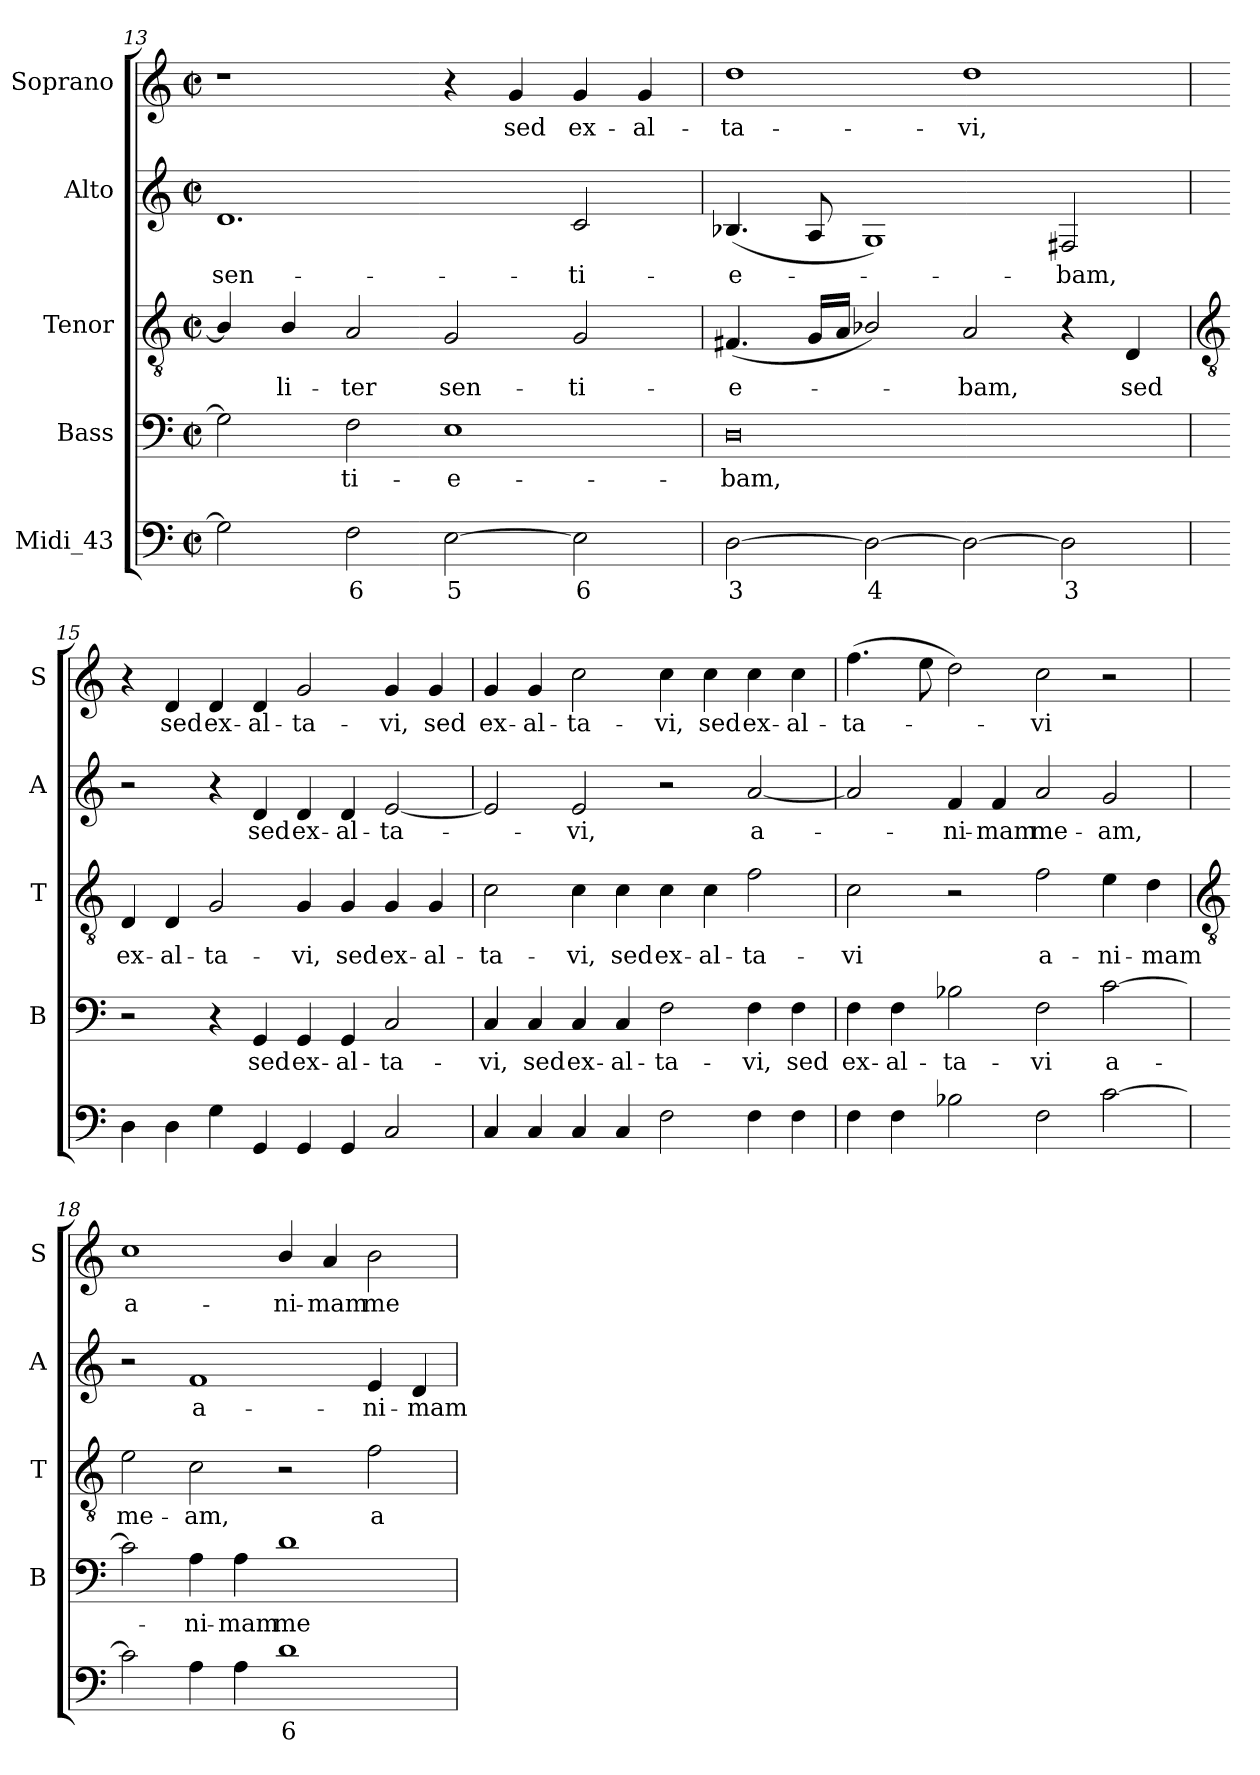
**kern	**text	**kern	**text	**kern	**text	**kern	**text	**kern	**text
*part5	*part5	*part4	*part4	*part3	*part3	*part2	*part2	*part1	*part1
*staff5	*staff5	*staff4	*staff4	*staff3	*staff3	*staff2	*staff2	*staff1	*staff1
*I"Midi_43	*	*I"Bass	*	*I"Tenor	*	*I"Alto	*	*I"Soprano	*
*	*	*I'B	*	*I'T	*	*I'A	*	*I'S	*
*clefF4	*	*clefF4	*	*clefGv2	*	*clefG2	*	*clefG2	*
*k[]	*	*k[]	*	*k[]	*	*k[]	*	*k[]	*
*C:	*	*C:	*	*C:	*	*C:	*	*C:	*
*M4/2	*	*M4/2	*	*M4/2	*	*M4/2	*	*M4/2	*
*met(c|)	*	*met(c|)	*	*met(c|)	*	*met(c|)	*	*met(c|)	*
=13	=13	=13	=13	=13	=13	=13	=13	=13	=13
!	!	!	!	!	!	!	!LO:LY:b	!	!
2G]	.	2G]	.	4B/]	.	1.d	sen-	1r	.
!	!	!	!	!	!LO:LY:b	!	!	!	!
.	.	.	.	4B/	li-	.	.	.	.
!	!LO:LY:b	!	!LO:LY:b	!	!LO:LY:b	!	!	!	!
2F	6	2F	ti-	2A	-ter	.	.	.	.
!	!LO:LY:b	!	!LO:LY:b	!	!LO:LY:b	!	!	!	!
[2E	5	1E	-e-	2G	sen-	.	.	4r	.
!	!	!	!	!	!	!	!	!	!LO:LY:b
.	.	.	.	.	.	.	.	4g	sed
!	!LO:LY:b	!	!	!	!LO:LY:b	!	!LO:LY:b	!	!LO:LY:b
2E]	6	.	.	2G	-ti-	2c	-ti-	4g	ex-
!	!	!	!	!	!	!	!	!	!LO:LY:b
.	.	.	.	.	.	.	.	4g	-al-
=14	=14	=14	=14	=14	=14	=14	=14	=14	=14
!	!LO:LY:b	!	!LO:LY:b	!	!LO:LY:b	!	!LO:LY:b	!	!LO:LY:b
[2D	3	0D	-bam,	(<4.F#X	-e-	(<4.B-X	-e-	1dd	-ta-
.	.	.	.	16GLL	.	8A	.	.	.
.	.	.	.	16AJJ	.	.	.	.	.
!	!LO:LY:b	!	!	!	!	!	!	!	!
2D_	4	.	.	2B-X/)	.	1G)	.	.	.
!	!	!	!	!	!LO:LY:b	!	!	!	!LO:LY:b
2D_	.	.	.	2A	bam,	.	.	1dd	-vi,
!	!LO:LY:b	!	!	!	!	!	!LO:LY:b	!	!
2D]	3	.	.	4r	.	2F#X	bam,	.	.
!	!	!	!	!	!LO:LY:b	!	!	!	!
.	.	.	.	4D	sed	.	.	.	.
!!LO:LB:g=z
=15	=15	=15	=15	=15	=15	=15	=15	=15	=15
*	*	*	*	*clefGv2	*	*	*	*	*
!	!	!	!	!	!LO:LY:b	!	!	!	!
4D	.	2r	.	4D	ex-	2r	.	4r	.
!	!	!	!	!	!LO:LY:b	!	!	!	!LO:LY:b
4D	.	.	.	4D	-al-	.	.	4d	sed
!	!	!	!	!	!LO:LY:b	!	!	!	!LO:LY:b
4G	.	4r	.	2G	-ta-	4r	.	4d	ex-
!	!	!	!LO:LY:b	!	!	!	!LO:LY:b	!	!LO:LY:b
4GG	.	4GG	sed	.	.	4d	sed	4d	-al-
!	!	!	!LO:LY:b	!	!LO:LY:b	!	!LO:LY:b	!	!LO:LY:b
4GG	.	4GG	ex-	4G	-vi,	4d	ex-	2g	-ta-
!	!	!	!LO:LY:b	!	!LO:LY:b	!	!LO:LY:b	!	!
4GG	.	4GG	-al-	4G	sed	4d	-al-	.	.
!	!	!	!LO:LY:b	!	!LO:LY:b	!	!LO:LY:b	!	!LO:LY:b
2C	.	2C	-ta-	4G	ex-	[2e	-ta-	4g	-vi,
!	!	!	!	!	!LO:LY:b	!	!	!	!LO:LY:b
.	.	.	.	4G	-al-	.	.	4g	sed
=16	=16	=16	=16	=16	=16	=16	=16	=16	=16
!	!	!	!LO:LY:b	!	!LO:LY:b	!	!	!	!LO:LY:b
4C	.	4C	-vi,	2c	-ta-	2e]	.	4g	ex-
!	!	!	!LO:LY:b	!	!	!	!	!	!LO:LY:b
4C	.	4C	sed	.	.	.	.	4g	-al-
!	!	!	!LO:LY:b	!	!LO:LY:b	!	!LO:LY:b	!	!LO:LY:b
4C	.	4C	ex-	4c	-vi,	2e	vi,	2cc	-ta-
!	!	!	!LO:LY:b	!	!LO:LY:b	!	!	!	!
4C	.	4C	-al-	4c	sed	.	.	.	.
!	!	!	!LO:LY:b	!	!LO:LY:b	!	!	!	!LO:LY:b
2F	.	2F	-ta-	4c	ex-	2r	.	4cc	-vi,
!	!	!	!	!	!LO:LY:b	!	!	!	!LO:LY:b
.	.	.	.	4c	-al-	.	.	4cc	sed
!	!	!	!LO:LY:b	!	!LO:LY:b	!	!LO:LY:b	!	!LO:LY:b
4F	.	4F	-vi,	2f	-ta-	[2a	a-	4cc	ex-
!	!	!	!LO:LY:b	!	!	!	!	!	!LO:LY:b
4F	.	4F	sed	.	.	.	.	4cc	-al-
=17	=17	=17	=17	=17	=17	=17	=17	=17	=17
!	!	!	!LO:LY:b	!	!LO:LY:b	!	!	!	!LO:LY:b
4F	.	4F	ex-	2c	-vi	2a]	.	(>4.ff	-ta-
!	!	!	!LO:LY:b	!	!	!	!	!	!
4F	.	4F	-al-	.	.	.	.	.	.
.	.	.	.	.	.	.	.	8ee	.
!	!	!	!LO:LY:b	!	!	!	!LO:LY:b	!	!
2B-X	.	2B-X	-ta-	2r	.	4f	ni-	2dd)	.
!	!	!	!	!	!	!	!LO:LY:b	!	!
.	.	.	.	.	.	4f	-mam	.	.
!	!	!	!LO:LY:b	!	!LO:LY:b	!	!LO:LY:b	!	!LO:LY:b
2F	.	2F	-vi	2f	a-	2a	me-	2cc	vi
!	!	!	!LO:LY:b	!	!LO:LY:b	!	!LO:LY:b	!	!
[2c	.	[2c	a-	4e	-ni-	2g	-am,	2r	.
!	!	!	!	!	!LO:LY:b	!	!	!	!
.	.	.	.	4d	-mam	.	.	.	.
!!LO:LB:g=z
=18	=18	=18	=18	=18	=18	=18	=18	=18	=18
*	*	*	*	*clefGv2	*	*	*	*	*
!	!	!	!	!	!LO:LY:b	!	!	!	!LO:LY:b
2c]	.	2c]	.	2e	me-	2r	.	1cc	a-
!	!	!	!LO:LY:b	!	!LO:LY:b	!	!LO:LY:b	!	!
4A	.	4A	ni-	2c	-am,	1f	a-	.	.
!	!	!	!LO:LY:b	!	!	!	!	!	!
4A	.	4A	-mam	.	.	.	.	.	.
!	!LO:LY:b	!	!LO:LY:b	!	!	!	!	!	!LO:LY:b
1d	6	1d	me-	2r	.	.	.	4b/	-ni-
!	!	!	!	!	!	!	!	!	!LO:LY:b
.	.	.	.	.	.	.	.	4a	-mam
!	!	!	!	!	!LO:LY:b	!	!LO:LY:b	!	!LO:LY:b
.	.	.	.	2f	a-	4e	-ni-	2b	me-
!	!	!	!	!	!	!	!LO:LY:b	!	!
.	.	.	.	.	.	4d	-mam	.	.
=	=	=	=	=	=	=	=	=	=
*-	*-	*-	*-	*-	*-	*-	*-	*-	*-
